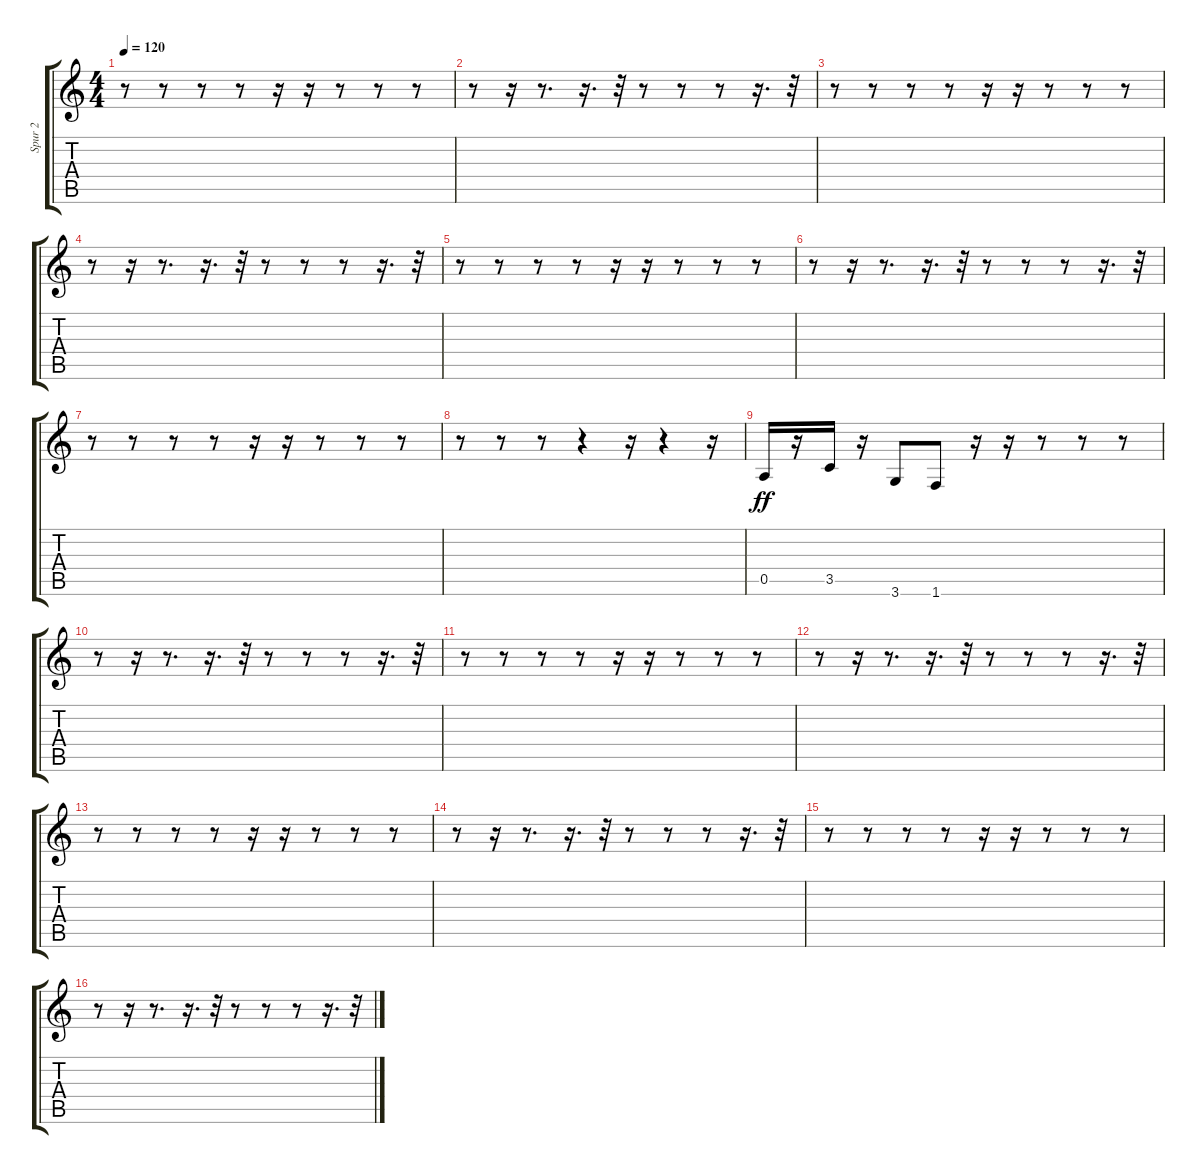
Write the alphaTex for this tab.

\track ("Spur 2" "Spur 2") {instrument synthbass1}
\staff {score tabs}
\tuning (E4 B3 G3 D3 A2 E2) {hide}
\ts (4 4)
\tempo 120
\clef g2
\ks c
r.8{dy ff} r.8 r.8 r.8 r.16 r.16 r.8 r.8 r.8 |
r.8 r.16 r.8{d} r.16{d} r.32 r.8 r.8 r.8 r.16{d} r.32 |
r.8 r.8 r.8 r.8 r.16 r.16 r.8 r.8 r.8 |
r.8 r.16 r.8{d} r.16{d} r.32 r.8 r.8 r.8 r.16{d} r.32 |
r.8 r.8 r.8 r.8 r.16 r.16 r.8 r.8 r.8 |
r.8 r.16 r.8{d} r.16{d} r.32 r.8 r.8 r.8 r.16{d} r.32 |
r.8 r.8 r.8 r.8 r.16 r.16 r.8 r.8 r.8 |
r.8 r.8 r.8 r.4 r.16 r.4 r.16 |
0.5.16 r.16 3.5.16 r.16 3.6.8 1.6.8 r.16 r.16 r.8 r.8 r.8 |
r.8 r.16 r.8{d} r.16{d} r.32 r.8 r.8 r.8 r.16{d} r.32 |
r.8 r.8 r.8 r.8 r.16 r.16 r.8 r.8 r.8 |
r.8 r.16 r.8{d} r.16{d} r.32 r.8 r.8 r.8 r.16{d} r.32 |
r.8 r.8 r.8 r.8 r.16 r.16 r.8 r.8 r.8 |
r.8 r.16 r.8{d} r.16{d} r.32 r.8 r.8 r.8 r.16{d} r.32 |
r.8 r.8 r.8 r.8 r.16 r.16 r.8 r.8 r.8 |
r.8 r.16 r.8{d} r.16{d} r.32 r.8 r.8 r.8 r.16{d} r.32
